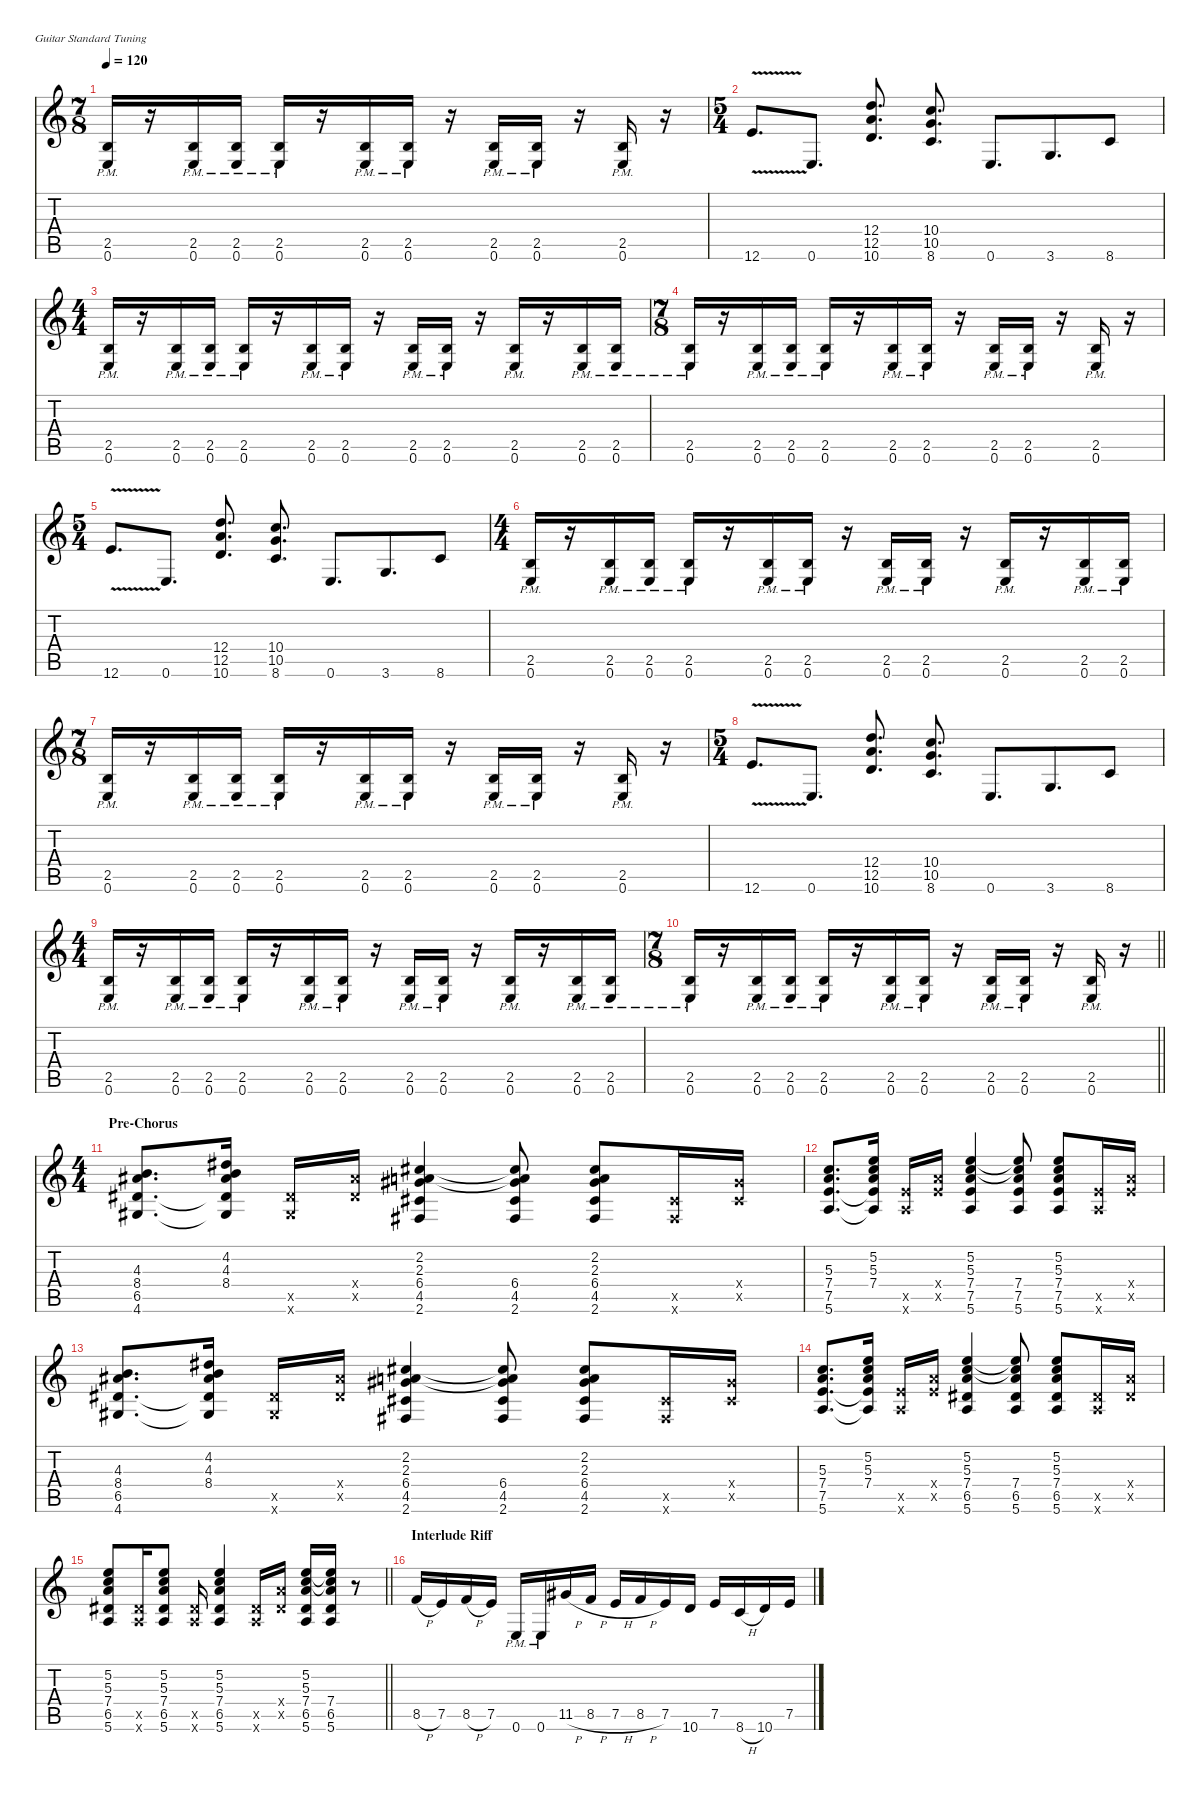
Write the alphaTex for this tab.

\defaultSystemsLayout 4
\hideDynamics
\bracketExtendMode nobrackets
\singleTrackTrackNamePolicy hidden
\multiTrackTrackNamePolicy hidden
\firstSystemTrackNameMode fullname
\firstSystemTrackNameOrientation horizontal
\otherSystemsTrackNameOrientation horizontal
\track ("Fredrik Akesson - Electric Guitar 1" "dist.guit.") {instrument distortionguitar}
\staff {score tabs}
\tuning (E4 B3 G3 D3 A2 E2)
\ts (7 8)
\beaming (8 2 2 2 2)
\tempo 120
\clef g2
\ks c
(2.5{pm} 0.6{pm}).16{dy ff beam Up} r.16{beam Up} (2.5{pm} 0.6{pm}).16{beam Up} (2.5{pm} 0.6{pm}).16{beam Up} (2.5{pm} 0.6{pm}).16{beam Up} r.16{beam Up} (2.5{pm} 0.6{pm}).16{beam Up} (2.5{pm} 0.6{pm}).16{beam Up} r.16{beam Up} (2.5{pm} 0.6{pm}).16{beam Up} (2.5{pm} 0.6{pm}).16{beam Up} r.16{beam Up} (2.5{pm} 0.6{pm}).16{beam Up} r.16{beam Up} |
\ts (5 4)
\beaming (8 2 2 2 4)
12.6{v}.8{d beam Up} 0.6.8{d beam Up} (12.4 12.5 10.6).8{d dy mp beam Up} (10.4 10.5 8.6).8{d beam Up} 0.6.8{d dy ff beam Up} 3.6.8{d beam Up} 8.6.8{beam Up} |
\ts (4 4)
\beaming (8 2 2 2 2)
(2.5{pm} 0.6{pm}).16{beam Up} r.16{beam Up} (2.5{pm} 0.6{pm}).16{beam Up} (2.5{pm} 0.6{pm}).16{beam Up} (2.5{pm} 0.6{pm}).16{beam Up} r.16{beam Up} (2.5{pm} 0.6{pm}).16{beam Up} (2.5{pm} 0.6{pm}).16{beam Up} r.16{beam Up} (2.5{pm} 0.6{pm}).16{beam Up} (2.5{pm} 0.6{pm}).16{beam Up} r.16{beam Up} (2.5{pm} 0.6{pm}).16{beam Up} r.16{beam Up} (2.5{pm} 0.6{pm}).16{beam Up} (2.5{pm} 0.6{pm}).16{beam Up} |
\ts (7 8)
\beaming (8 2 2 2 2)
(2.5{pm} 0.6{pm}).16{beam Up} r.16{beam Up} (2.5{pm} 0.6{pm}).16{beam Up} (2.5{pm} 0.6{pm}).16{beam Up} (2.5{pm} 0.6{pm}).16{beam Up} r.16{beam Up} (2.5{pm} 0.6{pm}).16{beam Up} (2.5{pm} 0.6{pm}).16{beam Up} r.16{beam Up} (2.5{pm} 0.6{pm}).16{beam Up} (2.5{pm} 0.6{pm}).16{beam Up} r.16{beam Up} (2.5{pm} 0.6{pm}).16{beam Up} r.16{beam Up} |
\ts (5 4)
\beaming (8 2 2 2 4)
12.6{v}.8{d beam Up} 0.6.8{d beam Up} (12.4 12.5 10.6).8{d dy mp beam Up} (10.4 10.5 8.6).8{d beam Up} 0.6.8{d dy ff beam Up} 3.6.8{d beam Up} 8.6.8{beam Up} |
\ts (4 4)
\beaming (8 2 2 2 2)
(2.5{pm} 0.6{pm}).16{beam Up} r.16{beam Up} (2.5{pm} 0.6{pm}).16{beam Up} (2.5{pm} 0.6{pm}).16{beam Up} (2.5{pm} 0.6{pm}).16{beam Up} r.16{beam Up} (2.5{pm} 0.6{pm}).16{beam Up} (2.5{pm} 0.6{pm}).16{beam Up} r.16{beam Up} (2.5{pm} 0.6{pm}).16{beam Up} (2.5{pm} 0.6{pm}).16{beam Up} r.16{beam Up} (2.5{pm} 0.6{pm}).16{beam Up} r.16{beam Up} (2.5{pm} 0.6{pm}).16{beam Up} (2.5{pm} 0.6{pm}).16{beam Up} |
\ts (7 8)
\beaming (8 2 2 2 2)
(2.5{pm} 0.6{pm}).16{beam Up} r.16{beam Up} (2.5{pm} 0.6{pm}).16{beam Up} (2.5{pm} 0.6{pm}).16{beam Up} (2.5{pm} 0.6{pm}).16{beam Up} r.16{beam Up} (2.5{pm} 0.6{pm}).16{beam Up} (2.5{pm} 0.6{pm}).16{beam Up} r.16{beam Up} (2.5{pm} 0.6{pm}).16{beam Up} (2.5{pm} 0.6{pm}).16{beam Up} r.16{beam Up} (2.5{pm} 0.6{pm}).16{beam Up} r.16{beam Up} |
\ts (5 4)
\beaming (8 2 2 2 4)
12.6{v}.8{d beam Up} 0.6.8{d beam Up} (12.4 12.5 10.6).8{d dy mp beam Up} (10.4 10.5 8.6).8{d beam Up} 0.6.8{d dy ff beam Up} 3.6.8{d beam Up} 8.6.8{beam Up} |
\ts (4 4)
\beaming (8 2 2 2 2)
(2.5{pm} 0.6{pm}).16{beam Up} r.16{beam Up} (2.5{pm} 0.6{pm}).16{beam Up} (2.5{pm} 0.6{pm}).16{beam Up} (2.5{pm} 0.6{pm}).16{beam Up} r.16{beam Up} (2.5{pm} 0.6{pm}).16{beam Up} (2.5{pm} 0.6{pm}).16{beam Up} r.16{beam Up} (2.5{pm} 0.6{pm}).16{beam Up} (2.5{pm} 0.6{pm}).16{beam Up} r.16{beam Up} (2.5{pm} 0.6{pm}).16{beam Up} r.16{beam Up} (2.5{pm} 0.6{pm}).16{beam Up} (2.5{pm} 0.6{pm}).16{beam Up} |
\ts (7 8)
\beaming (8 2 2 2 2)
\barLineRight lightlight
(2.5{pm} 0.6{pm}).16{beam Up} r.16{beam Up} (2.5{pm} 0.6{pm}).16{beam Up} (2.5{pm} 0.6{pm}).16{beam Up} (2.5{pm} 0.6{pm}).16{beam Up} r.16{beam Up} (2.5{pm} 0.6{pm}).16{beam Up} (2.5{pm} 0.6{pm}).16{beam Up} r.16{beam Up} (2.5{pm} 0.6{pm}).16{beam Up} (2.5{pm} 0.6{pm}).16{beam Up} r.16{beam Up} (2.5{pm} 0.6{pm}).16{beam Up} r.16{beam Up} |
\ts (4 4)
\beaming (8 2 2 2 2)
\section ("" "Pre-Chorus")
(4.3 8.4{acc #} 6.5{acc #} 4.6{acc #}).8{d dy mp beam Up} (4.2{acc #} 4.3 8.4{acc #} 6.5{t acc #} 4.6{t acc #}).16{dy f beam Up} (6.5{x acc #} 4.6{x acc #}).16{beam Up} (8.4{x acc #} 6.5{x acc #}).16{beam Up} (2.2{acc #} 2.3 6.4{acc #} 4.5{acc #} 2.6{acc #}).4{dy mp beam Up} (2.2{t acc #} 2.3{t} 6.4{acc #} 4.5{acc #} 2.6{acc #}).8{dy f beam Up} (2.2{acc #} 2.3 6.4{acc #} 4.5{acc #} 2.6{acc #}).8{dy mp beam Up} (4.5{x acc #} 2.6{x acc #}).16{dy f beam Up} (6.4{x acc #} 4.5{x acc #}).16{beam Up} |
(5.3 7.4 7.5 5.6).8{d dy mp beam Up} (5.2 5.3 7.4 7.5{t} 5.6{t}).16{dy f beam Up} (7.5{x} 5.6{x}).16{beam Up} (7.4{x} 7.5{x}).16{beam Up} (5.2 5.3 7.4 7.5 5.6).4{dy mp beam Up} (5.2{t} 5.3{t} 7.4 7.5 5.6).8{dy f beam Up} (5.2 5.3 7.4 7.5 5.6).8{dy mp beam Up} (7.5{x} 5.6{x}).16{dy f beam Up} (7.4{x} 7.5{x}).16{beam Up} |
(4.3 8.4{acc #} 6.5{acc #} 4.6{acc #}).8{d dy mp beam Up} (4.2{acc #} 4.3 8.4{acc #} 6.5{t acc #} 4.6{t acc #}).16{dy f beam Up} (6.5{x acc #} 4.6{x acc #}).16{beam Up} (8.4{x acc #} 6.5{x acc #}).16{beam Up} (2.2{acc #} 2.3 6.4{acc #} 4.5{acc #} 2.6{acc #}).4{dy mp beam Up} (2.2{t acc #} 2.3{t} 6.4{acc #} 4.5{acc #} 2.6{acc #}).8{dy f beam Up} (2.2{acc #} 2.3 6.4{acc #} 4.5{acc #} 2.6{acc #}).8{dy mp beam Up} (4.5{x acc #} 2.6{x acc #}).16{dy f beam Up} (6.4{x acc #} 4.5{x acc #}).16{beam Up} |
(5.3 7.4 7.5 5.6).8{d dy mp beam Up} (5.2 5.3 7.4 7.5{t} 5.6{t}).16{dy f beam Up} (7.5{x} 5.6{x}).16{beam Up} (7.4{x} 7.5{x}).16{beam Up} (5.2 5.3 7.4 6.5{acc #} 5.6).4{dy mp beam Up} (5.2{t} 5.3{t} 7.4 6.5{acc #} 5.6).8{dy f beam Up} (5.2 5.3 7.4 6.5{acc #} 5.6).8{dy mp beam Up} (6.5{x acc #} 5.6{x}).16{dy f beam Up} (7.4{x} 6.5{x acc #}).16{beam Up} |
\barLineRight lightlight
(5.2 5.3 7.4 6.5{acc #} 5.6).8{dy mp beam Up} (6.5{x acc #} 5.6{x}).16{dy f beam Up} (5.2 5.3 7.4 6.5{acc #} 5.6).8{dy mp beam Up} (6.5{x acc #} 5.6{x}).16{dy f beam Up} (5.2 5.3 7.4 6.5{acc #} 5.6).4{dy mp beam Up} (6.5{x acc #} 5.6{x}).16{dy f beam Up} (7.4{x} 6.5{x acc #}).16{beam Up} (5.2 5.3 7.4 6.5{acc #} 5.6).16{dy mp beam Up} (5.2{t} 5.3{t} 7.4 6.5{acc #} 5.6).16{dy f beam Up} r.8{beam Up} |
\section ("" "Interlude Riff")
8.5{h}.16{beam Up} 7.5.16{beam Up} 8.5{h}.16{beam Up} 7.5.16{beam Up} 0.6{pm}.16{beam Up} 0.6{pm}.16{beam Up} 11.5{h acc #}.16{beam Up} 8.5{h}.16{beam Up} 7.5{h}.16{beam Up} 8.5{h}.16{beam Up} 7.5.16{beam Up} 10.6.16{beam Up} 7.5.16{beam Up} 8.6{h}.16{beam Up} 10.6.16{beam Up} 7.5.16{beam Up}
